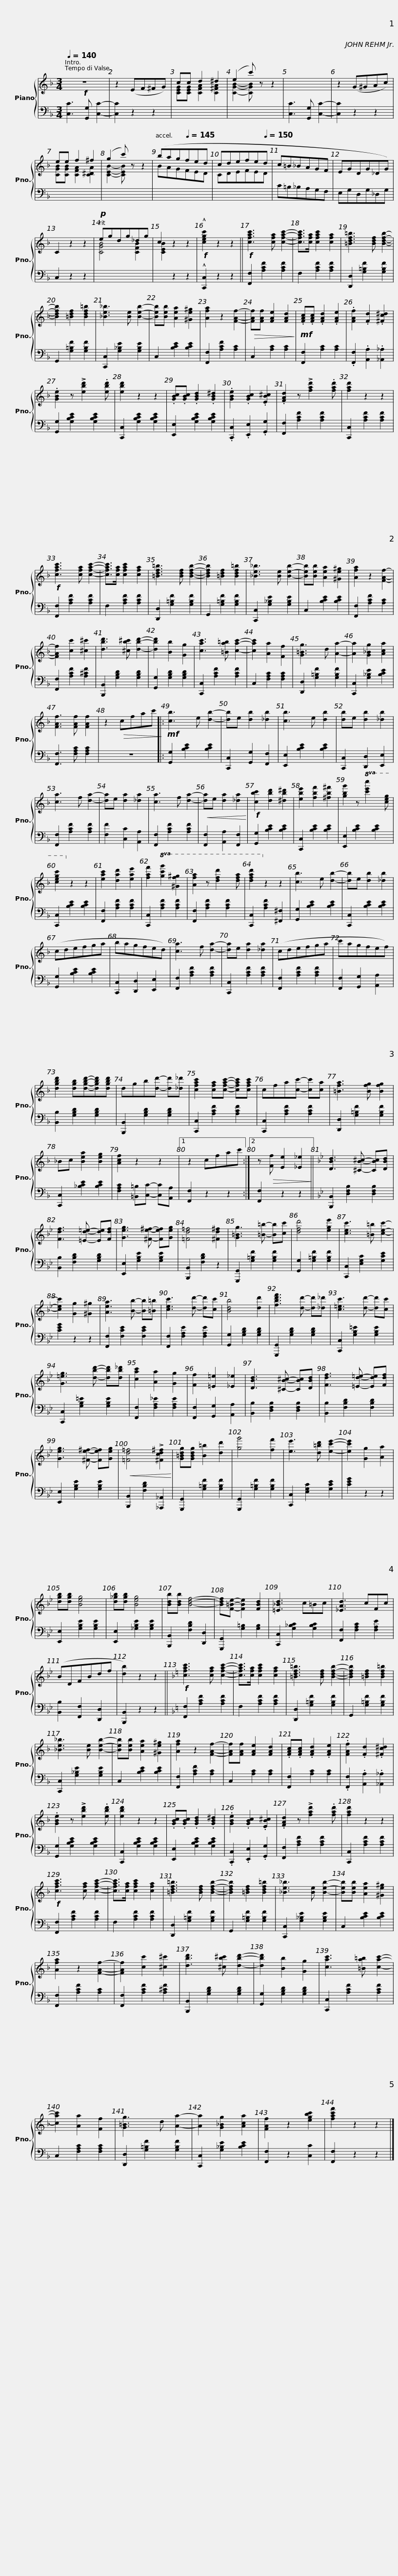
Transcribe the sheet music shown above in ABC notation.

X:1
%%score { ( 1 3 ) | 2 }
L:1/8
Q:1/4=140
M:3/4
I:linebreak $
K:F
V:1 treble
V:3 treble
V:2 bass
V:1
!f! z6 | z2 (EF^FG) | cc d2 ^d2 | (e2 c') z z2 | x6 | %5
 z2 (G^GAc) |$ ee f2 ^f2 | (g2 c') z z2 | (bag[Q:1/4=145]fed | cdefe[Q:1/4=150]d | %10
 c=B_BAGF | EGDG_DG) |$ C2 z2 z2 |!p! egdg_dg | c2 z2 z2 | %15
!f! !^![cegc']2 z2 z2 ||!f! [cfac']3 [cfa] [cfac']2- | [cfac']>[cfa] [cfac']2 [cfa]2 |$ [=Bdf=b]3 [Bdf] [Bdfb]2- | [Bdfb]2 [=Bdf]2 [Bdf=b]2 | %20
 [_Be_b]3 [Be] [Beb]2- | [Beb][Beb] [Aea]2 [^Ge^g]2 | [Afa]2 z2 [FAf]2- |!>(! [FAf][FAf] [FAe]2 [FAd]2!>)! |!mf! .[FAc].[FAc] .[FAd]2 .[FAe]2 |$ %25
 .[FAf]2 .[Fd]2 .[^Fc^d]2 | .[GBe]2 z !>![ebd']2 .[ebd'] | [ebd']2 z2 z2 | .[GBc].[GBc] .[GBd]2 .[GB^d]2 | .[GBe]2 .[GBc]2 .[EB^c]2 | %30
 .[FAd]2 z !>![fad']2 .[fad'] |$ [fad']2 z2 z2 |!f! [cfac']3 [cfa] [cfac']2- | [cfac']>[cfa] [cfac']2 [cfa]2 | [=Bdf=b]3 [Bdf] [Bdfb]2- | %35
 [Bdfb]2 [=Bdf]2 [Bdf=b]2 | [_Be_b]3 [Be] [Beb]2- | [Beb][Beb] [Aea]2 [^Ge^g]2 | [Afa]2 z2 [FAf]2- |$ [FAf]2 [cc']2 [^c^c']2 | %40
 [dbd']3 [^cb^c'] [dbd']2- | [dbd']2 [Bb]2 [Gg]2 | [cac']3 [=Ba=b] [cac']2- | [cac']2 [Aa]2 [Ff]2 | [G=Bg]3 d [Aa]2- | %45
 [Aa]2 [G_Bg]2 [Aca]2 |$ [FAf]3 [FAf] [FAf]2 | z2!>(! cfac'!>)! |:!mf! [cb]3 e [db]2- | [db]e [db]2 [_db]2 | %50
 [cb]3 e [db]2 | [db]e [db]2 [_db]2 | [ca]3 f [da]2- |$ [da]e [da]2 [_da]2 | [ca]3 f [da]2- | %55
!<(! [da]e [da]2 [_da]2!<)! |!f! [cbc']2 [dbd']2 [^db^d']2 | [ebe']2 [fbf']2 [^fb^f']2 | [gbg']2 z!8va(! [c'e'c'']2 [c'e'g'] | [c'e'g'c'']2!8va)! z2 z2 |$ %60
 [eac']2 [dad']2 [eae']2 | [faf']2!8va(! [gc'g']2 [^gf'^g']2 | [af'a']2 z [d'f'd'']2 [d'f'a'] | [d'f'a'd'']2!8va)! z2 z2 | [cb]3 e [db]2- | %65
 [db]e [db]2 [_db]2 | (cdefga | bagfed) |$ [ca]3 f [da]2- | [da]e [da]2 [_da]2 | %70
 (cdefga | c'agfef) | [dgbd']2 [dgb][dgbd']-[dgbd'][dgbd'] | dgb[dd']- [dd'][_d_d'] | [cfac']2 [cfa][cfac']- [cfac'][cfac'] |$ %75
 cfa[cc']- [cc'][ca] | [=Bfa]3 [Bfg] [Bfg]2 | _Bc [Bea]2 [Beg]2 | [Acf]2 z2 z2 |1 z2 cfac' :|2 %80
 z!>(! [Ff] [Ee]2 [_E_e]2!>)! ||[K:Bb] [DBd]3 [^CB^c]- [CBc][DBd] |$ [Fdf]3 [=Ed=e]- [Ede][Fdf] | [Geg]3 [^Fe^f]- [Fef][Geg] | [=Fd=f]4 [^Fd^f]2 | %85
 [G=Bg]3 [=B=b]- [Bb][cc'] | [dfd']4 [ege']2 | [cec']3 [=B=b] [cec']2- |$ [cec']2 [Gg]2 [^G^g]2 | [Aea]3 [Bb]- [Bb][=B=b] | %90
 [cec']3 [dd']- [dd'][cc'] | [Bdb]4 [dd']2 | [fbd'f']3 [dd']- [dd'][_d_d'] | [c=ec']3 [dd']- [dd'][cc'] |$ [G=eg]3 [dbd']- [dbd'][db_d'] | %95
 [cac']2 [Aa]2 [Gg]2 | [Ff]2 [=E=e]2 [_E_e]2 | [DBd]3 [^CB^c]- [CBc][DBd] | [Fdf]3 [=Ed=e]- [Ede][Fdf] | [Geg]3 [^Fe^f]- [Fef][Geg] | %100
!<(! [=Fd=f]4 !>![^Fcd^f]2!<)! |$ [G=Bdg][GBdg] [B=b]2 [dd']2 | [gg']4 [ff']2 | [ee']3 [d=bd'] [ec'e']2- | [ec'e']2 [Gg]2 [Aa]2 | %105
 [dgb][dgb] [Beg]4 | [d_gb][dgb] [Beg]4 | [Bdb][Bdb] [Bdf]4- |$ [Bdf][F=Be]- [FBe]2 [FBd]2 | [=E_Bd]3 c=Bc | %110
 [_EAd]3 cFc | (BDFBdf | [db]2) z2 z2 ||[K:F]!f! [cfac']3 [cfa] [cfac']2- | [cfac']>[cfa] [cfac']2 [cfa]2 |$ %115
 [=Bdf=b]3 [Bdf] [Bdfb]2- | [Bdfb]2 [=Bdf]2 [Bdf=b]2 | [_Be_b]3 [Be] [Beb]2- | [Beb][Beb] [Aea]2 [^Ge^g]2 | [Afa]2 z2 [FAf]2- | %120
 [FAf][FAf] [FAe]2 [FAd]2 | .[FAc].[FAc] .[FAd]2 .[FAe]2 | .[FAf]2 .[Fd]2 .[^Fc^d]2 |$ .[GBe]2 z !>![ebd']2 .[ebd'] | [ebd']2 z2 z2 | %125
 .[GBc].[GBc] .[GBd]2 .[GB^d]2 | .[GBe]2 .[GBc]2 .[EB^c]2 | .[FAd]2 z !>![fad']2 .[fad'] | [fad']2 z2 z2 |!f! [cfac']3 [cfa] [cfac']2- | %130
 [cfac']>[cfa] [cfac']2 [cfa]2 |$ [=Bdf=b]3 [Bdf] [Bdfb]2- | [Bdfb]2 [=Bdf]2 [Bdf=b]2 | [_Be_b]3 [Be] [Beb]2- | [Beb][Beb] [Aea]2 [^Ge^g]2 | %135
 [Afa]2 z2 [FAf]2- | [FAf]2 [cc']2 [^c^c']2 | [dbd']3 [^cb^c'] [dbd']2- |$ [dbd']2 [Bb]2 [Gg]2 | [cac']3 [=Ba=b] [cac']2- | %140
 [cac']2 [Aa]2 [Ff]2 | [G=Bg]3 d [Aa]2- | [Aa]2 [G_Bg]2 [Aca]2 | [FAf]2 z2 [egbc']2 | [fac'f']2 z2 z2 |] %145
V:2
 [C,C]3 [G,,G,] [C,C]2- | [C,C]2 z2 z2 | x6 | x6 | [C,C]3 [G,,G,] [C,C]2- | %5
 [C,C]2 z2 z2 |$ x6 | x6 | x6 | x6 | %10
 C=B,_B,A,G,F, | E,G,D,G,_D,G, |$ C,2 z2 z2 | x6 | x2 z2 z2 | %15
 !^![C,,C,]2 z2 z2 || [F,,F,]2 [A,CF]2 [A,CF]2 | F,2 [A,CF]2 [A,CF]2 |$ [D,,D,]2 [G,=B,F]2 [G,B,F]2 | G,,2 [G,=B,F]2 [G,B,F]2 | %20
 [C,,C,]2 [G,_B,E]2 [G,B,E]2 | C,2 [B,CE]2 [B,CE]2 | [F,,F,]2 [A,CF]2 [A,C]2 | C,2 [A,C]2 [A,C]2 | [F,,F,]2 [A,C]2 [A,C]2 |$ %25
 .[F,,F,]2 .[A,,A,]2 .[_A,,_A,]2 | [G,,G,]2 [G,B,CE]2 [G,B,CE]2 | [C,,C,]2 [G,B,CE]2 [G,B,CE]2 | [E,,E,]2 [G,B,CE]2 [G,B,CE]2 | .[C,,C,]2 .[E,,E,]2 .[G,,G,]2 | %30
 [F,,F,]2 [A,CF]2 [A,CF]2 |$ [C,,C,]2 [A,CF]2 [A,CF]2 | [F,,F,]2 [A,CF]2 [A,CF]2 | F,2 [A,CF]2 [A,CF]2 | [D,,D,]2 [G,=B,F]2 [G,B,F]2 | %35
 G,,2 [G,=B,F]2 [G,B,F]2 | [C,,C,]2 [G,_B,E]2 [G,B,E]2 | C,2 [B,CE]2 [B,CE]2 | [F,,F,]2 [A,CF]2 [A,C]2 |$ [F,,F,]2 [A,CF]2 [A,^CF]2 | %40
 [B,,,B,,]2 [G,B,D]2 [G,B,D]2 | [G,,G,]2 [G,B,D]2 [G,B,D]2 | [C,,C,]2 [A,CF]2 [A,CF]2 | C,2 [F,A,C]2 [F,A,C]2 | [D,,D,]2 [G,=B,F]2 [G,B,F]2 | %45
 [C,,C,]2 [G,_B,E]2 [B,CE]2 |$ [F,,F,]3 [F,A,C] [F,A,C]2 | z6 |: [G,,G,]2 [B,CE]2 [B,CE]2 | [C,,C,]2 [G,,G,]2 [F,,F,]2 | %50
 [E,,E,]2 [B,CE]2 [B,CE]2 | [C,,C,]2 [D,,D,]2 [E,,E,]2 | [F,,F,]2 [A,CF]2 [A,CF]2 |$ [F,F]2 [C,C]2 [A,,A,]2 | [F,,F,]2 [A,CF]2 [A,CF]2 | %55
 [F,,F,]2 [A,,A,]2 [F,,F,]2 | [G,,G,]2 [B,CE]2 [B,CE]2 | [C,,C,]2 [B,CE]2 [B,CE]2 | [E,,E,]2 [B,CE]2 [B,CE]2 | [C,,C,]2 [B,CE]2 [B,CE]2 |$ %60
 [F,,F,]2 [A,CF]2 [A,CF]2 | [C,,C,]2 [A,CF]2 [A,CF]2 | [F,,F,]2 [A,CF]2 [A,CF]2 | [C,,C,]2 [A,CF]2 [^F,,^F,]2 | [G,,G,]2 [B,CE]2 [B,CE]2 | %65
 [C,,C,]2 [B,CE]2 [B,CE]2 | [G,,G,]2 [B,CE]2 [B,CE]2 | [C,,C,]2 [D,,D,]2 [E,,E,]2 |$ [F,,F,]2 [A,CF]2 [A,CF]2 | [C,,C,]2 [A,CF]2 [A,CF]2 | %70
 [F,,F,]2 [A,CF]2 [A,CF]2 | [F,,F,]2 [G,,G,]2 [A,,A,]2 | [B,,B,]2 [G,B,D]2 [G,B,D]2 | [B,,,B,,]2 [G,B,D]2 [G,B,D]2 | [C,,C,]2 [A,CF]2 [A,CF]2 |$ %75
 [C,,C,]2 [A,CF]2 [A,CF]2 | [D,,D,]2 [G,=B,F]2 [G,B,F]2 | [C,,C,]2 [_B,CE]2 [B,CE]2 | [F,A,C]2 [=B,,=B,][C,C]- [C,C][A,,A,] |1 [F,,F,]2 z2 z2 :|2 %80
 [F,,F,]2 z2 z2 ||[K:Bb] [B,,,B,,]2 [D,F,B,]2 [D,F,B,]2 |$ [B,,B,]2 [F,B,D]2 [G,B,D]2 | [E,,E,]2 [G,B,E]2 [G,B,E]2 | [B,,,B,,]2 [F,B,D]2 z2 | %85
 [G,,,G,,]2 [G,=B,F]2 [G,B,F]2 | [G,,G,]2 [G,=B,F]2 [G,B,F]2 | [C,,C,]2 [E,G,C]2 [G,CE]2 |$ [CEG]2 z2 z2 | [F,,F,]2 [F,CE]2 [F,CE]2 | %90
 [F,,F,]2 [F,A,E]2 [F,A,E]2 | [G,,G,]2 [G,B,D]2 [G,B,D]2 | [G,,,G,,]2 [G,B,D]2 [G,B,D]2 | [C,,C,]2 [G,B,=E]2 [G,B,E]2 |$ [C,,C,]2 [G,B,=E]2 [G,B,E]2 | %95
 [F,,F,]2 [F,A,_E]2 [F,A,E]2 | [F,,F,]2 [G,,G,]2 [A,,A,]2 | [B,,B,]2 [D,F,B,]2 [D,F,B,]2 | [B,,B,]2 [F,B,D]2 [F,B,D]2 | [E,,E,]2 [G,B,E]2 [G,B,E]2 | %100
 [B,,,B,,]2 [F,B,D]2 [_A,,,_A,,]2 |$ [G,,,G,,]2 [G,=B,F]2 [G,B,F]2 | [G,,,G,,]2 [G,=B,F]2 [G,B,F]2 | [C,,C,]2 [E,G,C]2 [G,CE]2 | [CEG]2 z2 z2 | %105
 [E,,E,]2 [G,B,E]2 [G,B,E]2 | [E,,E,]2 [_G,B,E]2 [G,B,E]2 | [B,,,B,,]2 [F,B,D]2 [D,,D,]2 |$ [G,,,G,,]2 [G,=B,]2 [G,B,]2 | [C,,C,]2 [G,_B,C]2 [G,B,C]2 | %110
 [F,,F,]2 [F,A,C]2 [F,A,E]2 | [B,,B,]2 [F,,F,]2 [D,,D,]2 | [B,,,B,,]2 z2 z2 ||[K:F] [F,,F,]2 [A,CF]2 [A,CF]2 | F,2 [A,CF]2 [A,CF]2 |$ %115
 [D,,D,]2 [G,=B,F]2 [G,B,F]2 | G,,2 [G,=B,F]2 [G,B,F]2 | [C,,C,]2 [G,_B,E]2 [G,B,E]2 | C,2 [B,CE]2 [B,CE]2 | [F,,F,]2 [A,CF]2 [A,C]2 | %120
 C,2 [A,C]2 [A,C]2 | [F,,F,]2 [A,C]2 [A,C]2 | .[F,,F,]2 .[A,,A,]2 .[_A,,_A,]2 |$ [G,,G,]2 [G,B,CE]2 [G,B,CE]2 | [C,,C,]2 [G,B,CE]2 [G,B,CE]2 | %125
 [E,,E,]2 [G,B,CE]2 [G,B,CE]2 | .[C,,C,]2 .[E,,E,]2 .[G,,G,]2 | [F,,F,]2 [A,CF]2 [A,CF]2 | [C,,C,]2 [A,CF]2 [A,CF]2 | [F,,F,]2 [A,CF]2 [A,CF]2 | %130
 F,2 [A,CF]2 [A,CF]2 |$ [D,,D,]2 [G,=B,F]2 [G,B,F]2 | G,,2 [G,=B,F]2 [G,B,F]2 | [C,,C,]2 [G,_B,E]2 [G,B,E]2 | C,2 [B,CE]2 [B,CE]2 | %135
 [F,,F,]2 [A,CF]2 [A,C]2 | [F,,F,]2 [A,CF]2 [A,^CF]2 | [B,,,B,,]2 [G,B,D]2 [G,B,D]2 |$ [G,,G,]2 [G,B,D]2 [G,B,D]2 | [C,,C,]2 [A,CF]2 [A,CF]2 | %140
 C,2 [F,A,C]2 [F,A,C]2 | [D,,D,]2 [G,=B,F]2 [G,B,F]2 | [C,,C,]2 [G,_B,E]2 [B,CE]2 | [F,,F,]2 z2 [C,C]2 | [F,,F,]2 z2 z2 |] %145
V:3
 x6 | x6 | [CEG][CEG] [CFA]2 [C^FA]2 | [CGB]2- [CGB] z z2 | x6 | %5
 x6 |$ [CGB][CGB] [CFA]2 [C^DA]2 | [CEB]2- [CEB] z z2 | BAGFED | CDEFED | %10
 x6 | x6 |$ x6 | [CGB]4 [CFB]2 | [CEB]2 x4 | %15
 x6 || x6 | x6 |$ x6 | x6 | %20
 x6 | x6 | x6 | x6 | x6 |$ %25
 x6 | x6 | x6 | x6 | x6 | %30
 x6 |$ x6 | x6 | x6 | x6 | %35
 x6 | x6 | x6 | x6 |$ x6 | %40
 x6 | x6 | x6 | x6 | x6 | %45
 x6 |$ x6 | x6 |: x6 | x6 | %50
 x6 | x6 | x6 |$ x6 | x6 | %55
 x6 | x6 | x6 | x3!8va(! x3 | x2!8va)! x4 |$ %60
 x6 | x2!8va(! x4 | x6 | x2!8va)! x4 | x6 | %65
 x6 | x6 | x6 |$ x6 | x6 | %70
 x6 | x6 | x6 | x6 | x6 |$ %75
 x6 | x6 | x6 | x6 |1 x6 :|2 %80
 x6 ||[K:Bb] x6 |$ x6 | x6 | x6 | %85
 x6 | x6 | x6 |$ x6 | x6 | %90
 x6 | x6 | x6 | x6 |$ x6 | %95
 x6 | x6 | x6 | x6 | x6 | %100
 x6 |$ x6 | x6 | x6 | x6 | %105
 x6 | x6 | x6 |$ x6 | x6 | %110
 x6 | x6 | x6 ||[K:F] x6 | x6 |$ %115
 x6 | x6 | x6 | x6 | x6 | %120
 x6 | x6 | x6 |$ x6 | x6 | %125
 x6 | x6 | x6 | x6 | x6 | %130
 x6 |$ x6 | x6 | x6 | x6 | %135
 x6 | x6 | x6 |$ x6 | x6 | %140
 x6 | x6 | x6 | x6 | x6 |] %145
